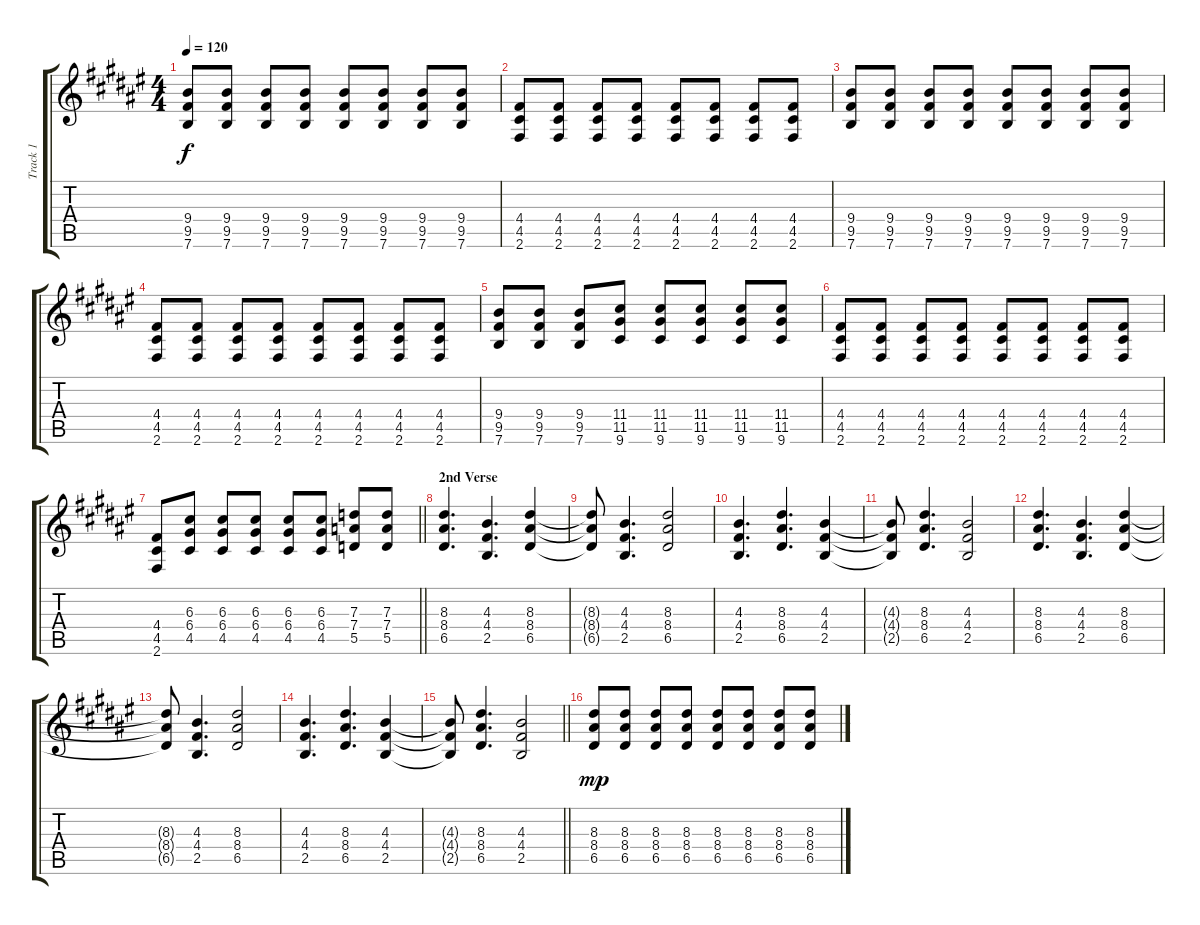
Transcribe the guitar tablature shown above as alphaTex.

\track ("Track 1" "Track 1") {instrument overdrivenguitar}
\staff {score tabs}
\tuning (E4 B3 G3 D3 A2 E2) {hide}
\ts (4 4)
\tempo 120
\clef g2
\ks f#
(9.4 9.5 7.6).8{dy f} (9.4 9.5 7.6).8 (9.4 9.5 7.6).8 (9.4 9.5 7.6).8 (9.4 9.5 7.6).8 (9.4 9.5 7.6).8 (9.4 9.5 7.6).8 (9.4 9.5 7.6).8 |
(4.4 4.5 2.6).8 (4.4 4.5 2.6).8 (4.4 4.5 2.6).8 (4.4 4.5 2.6).8 (4.4 4.5 2.6).8 (4.4 4.5 2.6).8 (4.4 4.5 2.6).8 (4.4 4.5 2.6).8 |
(9.4 9.5 7.6).8 (9.4 9.5 7.6).8 (9.4 9.5 7.6).8 (9.4 9.5 7.6).8 (9.4 9.5 7.6).8 (9.4 9.5 7.6).8 (9.4 9.5 7.6).8 (9.4 9.5 7.6).8 |
(4.4 4.5 2.6).8 (4.4 4.5 2.6).8 (4.4 4.5 2.6).8 (4.4 4.5 2.6).8 (4.4 4.5 2.6).8 (4.4 4.5 2.6).8 (4.4 4.5 2.6).8 (4.4 4.5 2.6).8 |
(9.4 9.5 7.6).8 (9.4 9.5 7.6).8 (9.4 9.5 7.6).8 (11.4 11.5 9.6).8 (11.4 11.5 9.6).8 (11.4 11.5 9.6).8 (11.4 11.5 9.6).8 (11.4 11.5 9.6).8 |
(4.4 4.5 2.6).8 (4.4 4.5 2.6).8 (4.4 4.5 2.6).8 (4.4 4.5 2.6).8 (4.4 4.5 2.6).8 (4.4 4.5 2.6).8 (4.4 4.5 2.6).8 (4.4 4.5 2.6).8 |
\barLineRight lightlight
(4.4 4.5 2.6).8 (6.3 6.4 4.5).8 (6.3 6.4 4.5).8 (6.3 6.4 4.5).8 (6.3 6.4 4.5).8 (6.3 6.4 4.5).8 (7.3 7.4 5.5).8 (7.3 7.4 5.5).8 |
\section ("" "2nd Verse")
(8.3 8.4 6.5).4{d} (4.3 4.4 2.5).4{d} (8.3 8.4 6.5).4 |
(8.3{t} 8.4{t} 6.5{t}).8 (4.3 4.4 2.5).4{d} (8.3 8.4 6.5).2 |
(4.3 4.4 2.5).4{d} (8.3 8.4 6.5).4{d} (4.3 4.4 2.5).4 |
(4.3{t} 4.4{t} 2.5{t}).8 (8.3 8.4 6.5).4{d} (4.3 4.4 2.5).2 |
(8.3 8.4 6.5).4{d} (4.3 4.4 2.5).4{d} (8.3 8.4 6.5).4 |
(8.3{t} 8.4{t} 6.5{t}).8 (4.3 4.4 2.5).4{d} (8.3 8.4 6.5).2 |
(4.3 4.4 2.5).4{d} (8.3 8.4 6.5).4{d} (4.3 4.4 2.5).4 |
\barLineRight lightlight
(4.3{t} 4.4{t} 2.5{t}).8 (8.3 8.4 6.5).4{d} (4.3 4.4 2.5).2 |
(8.3 8.4 6.5).8{dy mp} (8.3 8.4 6.5).8 (8.3 8.4 6.5).8 (8.3 8.4 6.5).8 (8.3 8.4 6.5).8 (8.3 8.4 6.5).8 (8.3 8.4 6.5).8 (8.3 8.4 6.5).8
